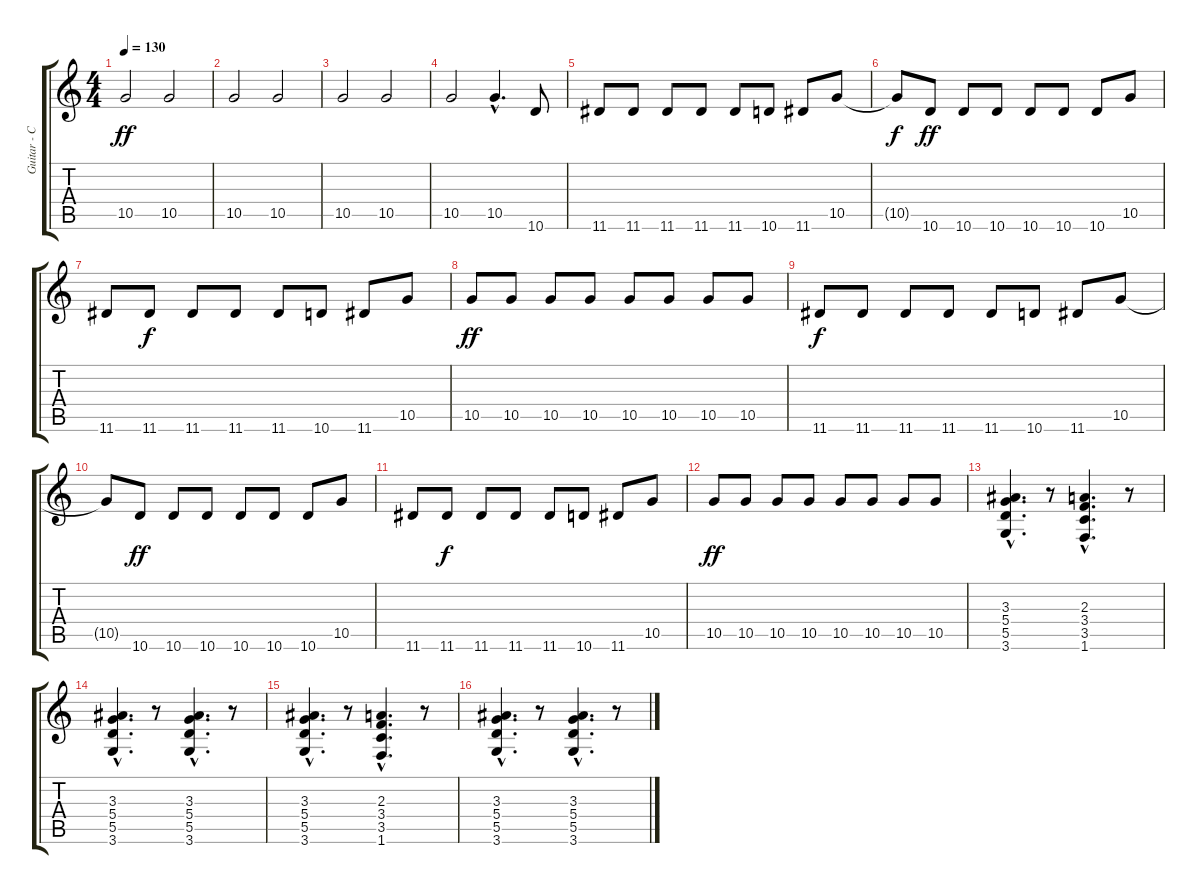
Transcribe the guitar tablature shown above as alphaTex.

\track ("Guitar - Cody Votolato" "Guitar - C") {instrument electricguitarclean}
\staff {score tabs}
\tuning (E4 B3 G3 D3 A2 E2) {hide}
\ts (4 4)
\tempo 130
\clef g2
\ks c
10.5.2{dy ff} 10.5.2 |
10.5.2 10.5.2 |
10.5.2 10.5.2 |
10.5.2 10.5{hac}.4{d} 10.6.8 |
11.6.8 11.6.8 11.6.8 11.6.8 11.6.8 10.6.8 11.6.8 10.5.8 |
10.5{t}.8{dy f} 10.6.8{dy ff} 10.6.8 10.6.8 10.6.8 10.6.8 10.6.8 10.5.8 |
11.6.8 11.6.8{dy f} 11.6.8 11.6.8 11.6.8 10.6.8 11.6.8 10.5.8 |
10.5.8{dy ff} 10.5.8 10.5.8 10.5.8 10.5.8 10.5.8 10.5.8 10.5.8 |
11.6.8{dy f} 11.6.8 11.6.8 11.6.8 11.6.8 10.6.8 11.6.8 10.5.8 |
10.5{t}.8 10.6.8{dy ff} 10.6.8 10.6.8 10.6.8 10.6.8 10.6.8 10.5.8 |
11.6.8 11.6.8{dy f} 11.6.8 11.6.8 11.6.8 10.6.8 11.6.8 10.5.8 |
10.5.8{dy ff} 10.5.8 10.5.8 10.5.8 10.5.8 10.5.8 10.5.8 10.5.8 |
(3.3{hac} 5.4{hac} 5.5{hac} 3.6{hac}).4{d instrument distortionguitar} r.8 (2.3{hac} 3.4{hac} 3.5{hac} 1.6{hac}).4{d} r.8 |
(3.3{hac} 5.4{hac} 5.5{hac} 3.6{hac}).4{d} r.8 (3.3{hac} 5.4{hac} 5.5{hac} 3.6{hac}).4{d} r.8 |
(3.3{hac} 5.4{hac} 5.5{hac} 3.6{hac}).4{d} r.8 (2.3{hac} 3.4{hac} 3.5{hac} 1.6{hac}).4{d} r.8 |
(3.3{hac} 5.4{hac} 5.5{hac} 3.6{hac}).4{d} r.8 (3.3{hac} 5.4{hac} 5.5{hac} 3.6{hac}).4{d} r.8
